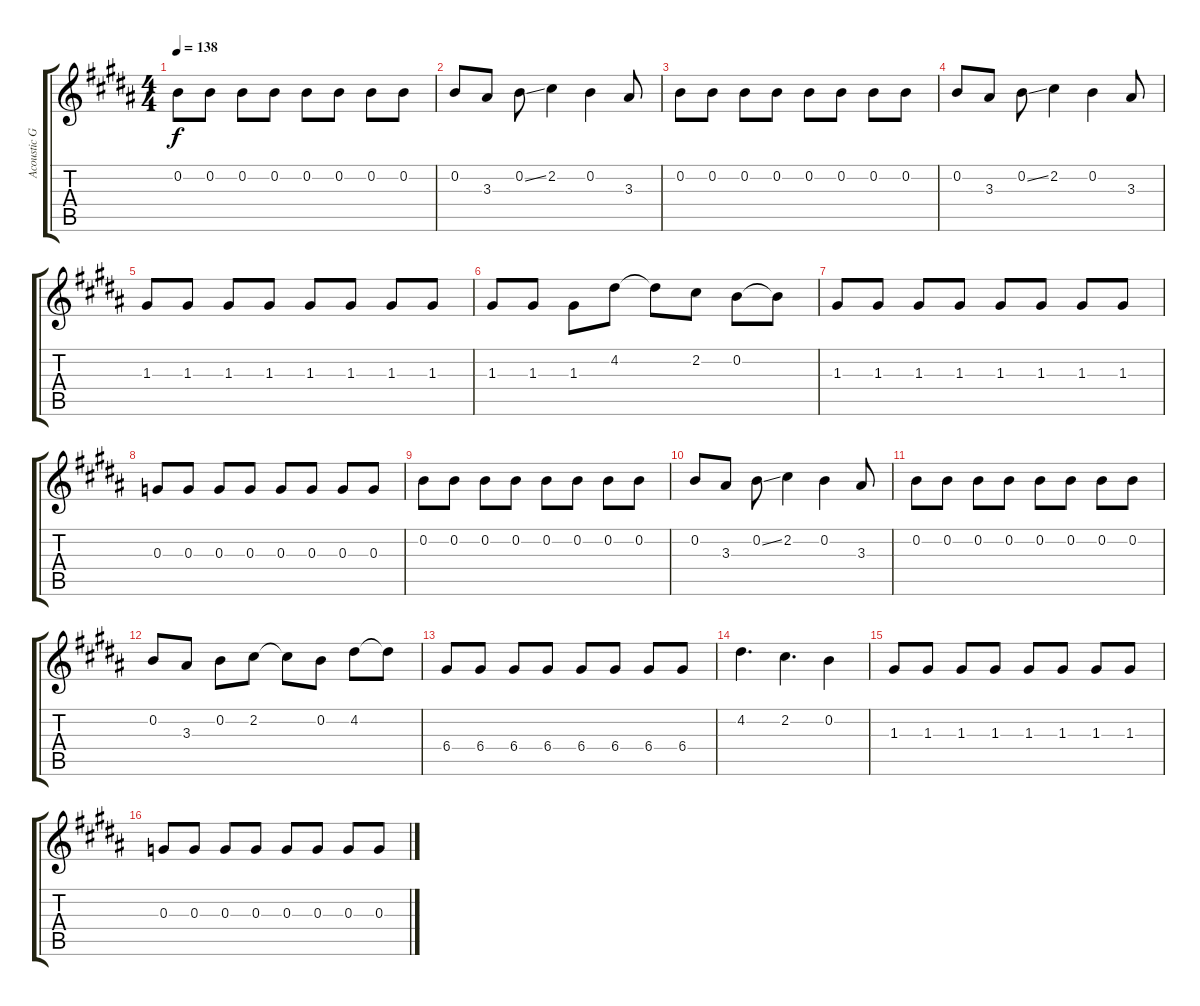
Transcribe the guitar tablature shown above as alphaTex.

\track ("Acoustic Guitar 1" "Acoustic G") {instrument acousticguitarsteel}
\staff {score tabs}
\tuning (E4 B3 G3 D3 A2 E2) {hide}
\ts (4 4)
\tempo 138
\clef g2
\ks b
0.2.8{dy f} 0.2.8 0.2.8 0.2.8 0.2.8 0.2.8 0.2.8 0.2.8 |
0.2.8 3.3.8 0.2{ss}.8 2.2.4 0.2.4 3.3.8 |
0.2.8 0.2.8 0.2.8 0.2.8 0.2.8 0.2.8 0.2.8 0.2.8 |
0.2.8 3.3.8 0.2{ss}.8 2.2.4 0.2.4 3.3.8 |
1.3.8 1.3.8 1.3.8 1.3.8 1.3.8 1.3.8 1.3.8 1.3.8 |
1.3.8 1.3.8 1.3.8 4.2.8 4.2{t}.8 2.2.8 0.2.8 0.2{t}.8 |
1.3.8 1.3.8 1.3.8 1.3.8 1.3.8 1.3.8 1.3.8 1.3.8 |
0.3.8 0.3.8 0.3.8 0.3.8 0.3.8 0.3.8 0.3.8 0.3.8 |
0.2.8 0.2.8 0.2.8 0.2.8 0.2.8 0.2.8 0.2.8 0.2.8 |
0.2.8 3.3.8 0.2{ss}.8 2.2.4 0.2.4 3.3.8 |
0.2.8 0.2.8 0.2.8 0.2.8 0.2.8 0.2.8 0.2.8 0.2.8 |
0.2.8 3.3.8 0.2.8 2.2.8 2.2{t}.8 0.2.8 4.2.8 4.2{t}.8 |
6.4.8 6.4.8 6.4.8 6.4.8 6.4.8 6.4.8 6.4.8 6.4.8 |
4.2.4{d} 2.2.4{d} 0.2.4 |
1.3.8 1.3.8 1.3.8 1.3.8 1.3.8 1.3.8 1.3.8 1.3.8 |
0.3.8 0.3.8 0.3.8 0.3.8 0.3.8 0.3.8 0.3.8 0.3.8
